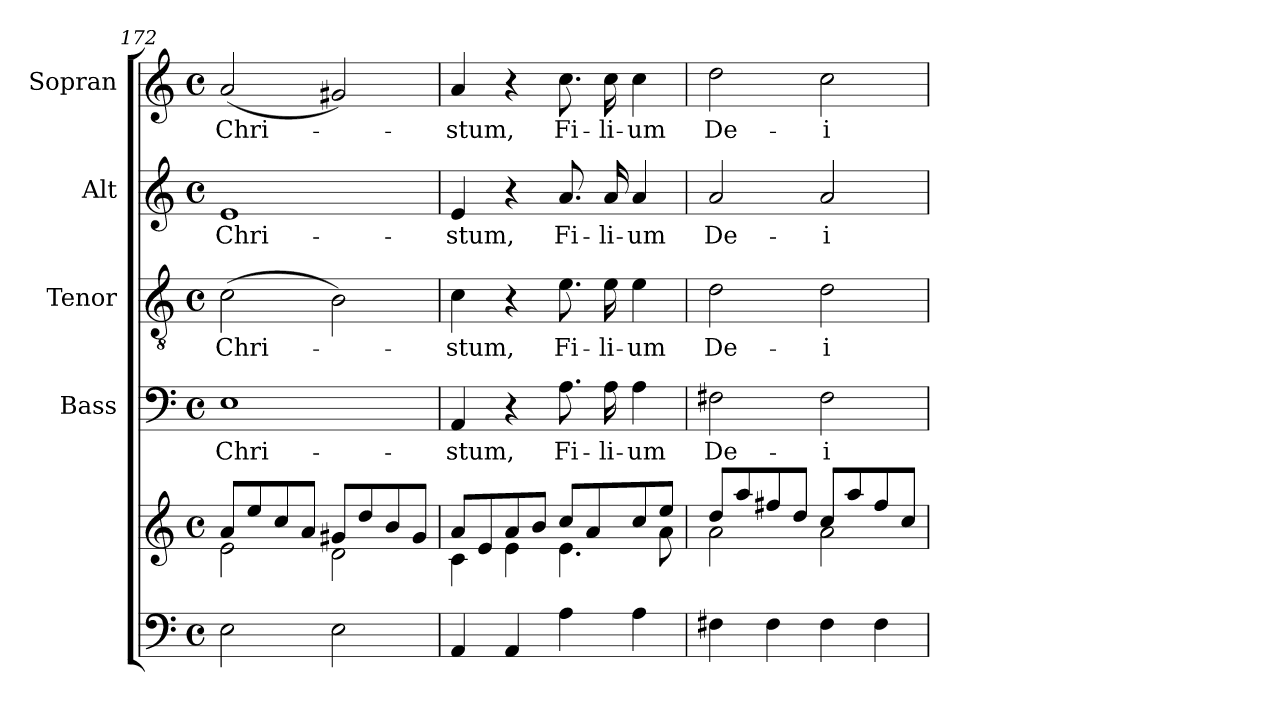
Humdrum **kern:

**kern	**kern	**kern	**text	**kern	**text	**kern	**text	**kern	**text
*part5	*part5	*part4	*part4	*part3	*part3	*part2	*part2	*part1	*part1
*staff6	*staff5	*staff4	*staff4	*staff3	*staff3	*staff2	*staff2	*staff1	*staff1
*	*	*I"Bass	*	*I"Tenor	*	*I"Alt	*	*I"Sopran	*
*	*	*I'B.	*	*I'T.	*	*I'A.	*	*I'S.	*
*clefF4	*clefG2	*clefF4	*	*clefGv2	*	*clefG2	*	*clefG2	*
*k[]	*k[]	*k[]	*	*k[]	*	*k[]	*	*k[]	*
*C:	*C:	*C:	*	*C:	*	*C:	*	*C:	*
*M4/4	*M4/4	*M4/4	*	*M4/4	*	*M4/4	*	*M4/4	*
*met(c)	*met(c)	*met(c)	*	*met(c)	*	*met(c)	*	*met(c)	*
=172	=172	=172	=172	=172	=172	=172	=172	=172	=172
*	*^	*	*	*	*	*	*	*	*
!	!	!	!	!LO:LY:b	!	!LO:LY:b	!	!LO:LY:b	!	!LO:LY:b
2E\	8a/L	2e\	1E	Chri-	(>2c\	Chri-	1e	Chri-	(<2a/	Chri-
.	8ee/	.	.	.	.	.	.	.	.	.
.	8cc/	.	.	.	.	.	.	.	.	.
.	8a/J	.	.	.	.	.	.	.	.	.
2E\	8g#X/L	2d\	.	.	2B\)	.	.	.	2g#X/)	.
.	8dd/	.	.	.	.	.	.	.	.	.
.	8b/	.	.	.	.	.	.	.	.	.
.	8g#/J	.	.	.	.	.	.	.	.	.
=173	=173	=173	=173	=173	=173	=173	=173	=173	=173	=173
!	!	!	!	!LO:LY:b	!	!LO:LY:b	!	!LO:LY:b	!	!LO:LY:b
4AA/	8a/L	4c\	4AA/	-stum,	4c\	-stum,	4e/	-stum,	4a/	-stum,
.	8e/	.	.	.	.	.	.	.	.	.
4AA/	8a/	4e\	4r	.	4r	.	4r	.	4r	.
.	8b/J	.	.	.	.	.	.	.	.	.
!	!	!	!	!LO:LY:b	!	!LO:LY:b	!	!LO:LY:b	!	!LO:LY:b
4A\	8cc/L	4.e\	8.A\	Fi-	8.e\	Fi-	8.a/	Fi-	8.cc\	Fi-
.	8a/	.	.	.	.	.	.	.	.	.
!	!	!	!	!LO:LY:b	!	!LO:LY:b	!	!LO:LY:b	!	!LO:LY:b
.	.	.	16A\	-li-	16e\	-li-	16a/	-li-	16cc\	-li-
!	!	!	!	!LO:LY:b	!	!LO:LY:b	!	!LO:LY:b	!	!LO:LY:b
4A\	8cc/	.	4A\	-um	4e\	-um	4a/	-um	4cc\	-um
.	8ee/J	8a\	.	.	.	.	.	.	.	.
!!LO:PB:g=z
=174	=174	=174	=174	=174	=174	=174	=174	=174	=174	=174
!	!	!	!	!LO:LY:b	!	!LO:LY:b	!	!LO:LY:b	!	!LO:LY:b
4F#X\	8dd/L	2a\	2F#X\	De-	2d\	De-	2a/	De-	2dd\	De-
.	8aa/	.	.	.	.	.	.	.	.	.
4F#\	8ff#X/	.	.	.	.	.	.	.	.	.
.	8dd/J	.	.	.	.	.	.	.	.	.
!	!	!	!	!LO:LY:b	!	!LO:LY:b	!	!LO:LY:b	!	!LO:LY:b
4F#\	8cc/L	2a\	2F#\	-i	2d\	-i	2a/	-i	2cc\	-i
.	8aa/	.	.	.	.	.	.	.	.	.
4F#\	8ff#/	.	.	.	.	.	.	.	.	.
.	8cc/J	.	.	.	.	.	.	.	.	.
*	*v	*v	*	*	*	*	*	*	*	*
=	=	=	=	=	=	=	=	=	=
*-	*-	*-	*-	*-	*-	*-	*-	*-	*-
